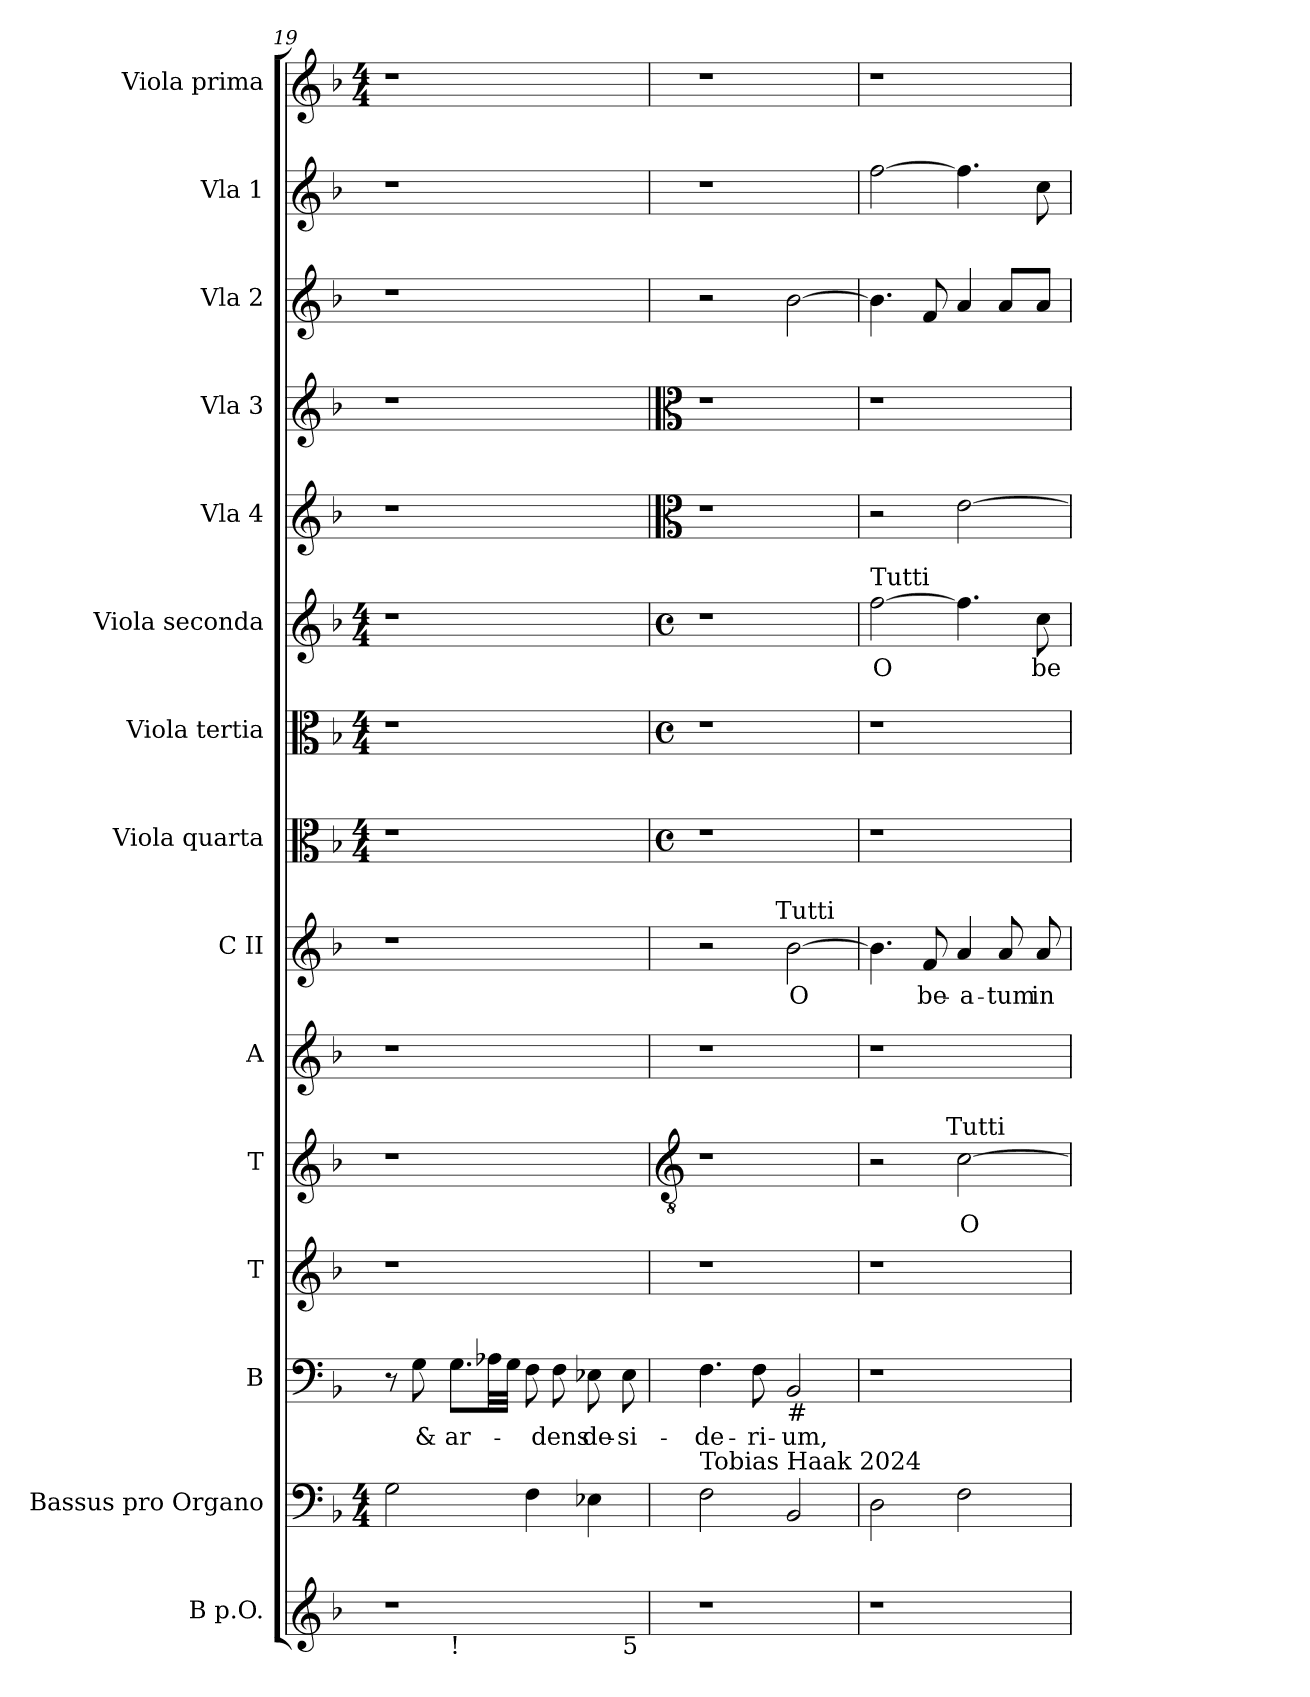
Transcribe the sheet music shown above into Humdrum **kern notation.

**kern	**kern	**kern	**text	**kern	**kern	**text	**kern	**kern	**text	**kern	**kern	**kern	**text	**kern	**kern	**kern	**kern	**kern
*part15	*part14	*part13	*part13	*part12	*part11	*part11	*part10	*part9	*part9	*part8	*part7	*part6	*part6	*part5	*part4	*part3	*part2	*part1
*staff15	*staff14	*staff13	*staff13	*staff12	*staff11	*staff11	*staff10	*staff9	*staff9	*staff8	*staff7	*staff6	*staff6	*staff5	*staff4	*staff3	*staff2	*staff1
*I"B p.O.	*I"Bassus pro Organo	*I"B	*	*I"T	*I"T	*	*I"A	*I"C II	*	*I"Viola quarta	*I"Viola tertia	*I"Viola seconda	*	*I"Vla 4	*I"Vla 3	*I"Vla 2	*I"Vla 1	*I"Viola prima
*I'B p.O.	*I'B p.O.	*I'B	*	*I'T	*I'T	*	*I'A	*I'C II	*	*I'Vla 4	*I'Vla 3	*I'Vla 2	*	*I'Vla 4	*I'Vla 3	*I'Vla 2	*I'Vla 1	*I'Vla 1
*clefG2	*clefF4	*clefF4	*	*clefG2	*clefG2	*	*clefG2	*clefG2	*	*clefC3	*clefC3	*clefG2	*	*clefG2	*clefG2	*clefG2	*clefG2	*clefG2
*k[b-]	*k[b-]	*k[b-]	*	*k[b-]	*k[b-]	*	*k[b-]	*k[b-]	*	*k[b-]	*k[b-]	*k[b-]	*	*k[b-]	*k[b-]	*k[b-]	*k[b-]	*k[b-]
*F:	*F:	*F:	*	*F:	*F:	*	*F:	*F:	*	*F:	*F:	*F:	*	*F:	*F:	*F:	*F:	*F:
*	*M4/4	*	*	*	*	*	*	*	*	*M4/4	*M4/4	*M4/4	*	*	*	*	*	*M4/4
=19	=19	=19	=19	=19	=19	=19	=19	=19	=19	=19	=19	=19	=19	=19	=19	=19	=19	=19
*^	*	*	*	*	*	*	*	*	*	*	*	*	*	*	*	*	*	*
*	*^	*	*	*	*	*	*	*	*	*	*	*	*	*	*	*	*	*	*
1r	4ryy	2..ryy	2G\	8r	.	1r	1r	.	1r	1r	.	1r	1r	1r	.	1r	1r	1r	1r	1r
!	!	!	!	!	!LO:LY:b	!	!	!	!	!	!	!	!	!	!	!	!	!	!	!
.	.	.	.	8G\	&	.	.	.	.	.	.	.	.	.	.	.	.	.	.	.
!	!LO:TX:b:t=!	!	!	!	!	!	!	!	!	!	!	!	!	!	!	!	!	!	!	!
!	!	!	!	!	!LO:LY:b	!	!	!	!	!	!	!	!	!	!	!	!	!	!	!
.	2.ryy	.	.	8.G\L	ar-	.	.	.	.	.	.	.	.	.	.	.	.	.	.	.
.	.	.	.	32A-X\LL	.	.	.	.	.	.	.	.	.	.	.	.	.	.	.	.
.	.	.	.	32G\JJJ	.	.	.	.	.	.	.	.	.	.	.	.	.	.	.	.
.	.	.	4F\	8F\	.	.	.	.	.	.	.	.	.	.	.	.	.	.	.	.
!	!	!	!	!	!LO:LY:b	!	!	!	!	!	!	!	!	!	!	!	!	!	!	!
.	.	.	.	8F\	-dens	.	.	.	.	.	.	.	.	.	.	.	.	.	.	.
!	!	!	!	!	!LO:LY:b	!	!	!	!	!	!	!	!	!	!	!	!	!	!	!
.	.	.	4E-X\	8E-X\	de-	.	.	.	.	.	.	.	.	.	.	.	.	.	.	.
!	!	!LO:TX:b:t=5	!	!	!	!	!	!	!	!	!	!	!	!	!	!	!	!	!	!
!	!	!	!	!	!LO:LY:b	!	!	!	!	!	!	!	!	!	!	!	!	!	!	!
.	.	8ryy	.	8E-\	-si-	.	.	.	.	.	.	.	.	.	.	.	.	.	.	.
*v	*v	*v	*	*	*	*	*	*	*	*	*	*	*	*	*	*	*	*	*	*
!!LO:PB:g=z
=20	=20	=20	=20	=20	=20	=20	=20	=20	=20	=20	=20	=20	=20	=20	=20	=20	=20	=20
*	*	*	*	*	*clefGv2	*	*	*	*	*	*	*	*	*clefC3	*clefC3	*	*	*
*	*	*	*	*	*	*	*	*	*	*M4/4	*M4/4	*M4/4	*	*	*	*	*	*
*	*	*	*	*	*	*	*	*	*	*met(c)	*met(c)	*met(c)	*	*	*	*	*	*
*^	*	*	*	*	*	*	*	*	*	*	*	*	*	*	*	*	*	*
*	*^	*	*	*	*	*	*	*	*	*	*	*	*	*	*	*	*	*	*
!	!	!	!LO:TX:a:t=Tobias Haak 2024	!	!	!	!	!	!	!	!	!	!	!	!	!	!	!	!	!
!	!	!	!	!	!LO:LY:b	!	!	!	!	!	!	!	!	!	!	!	!	!	!	!
*v	*v	*v	*	*	*	*	*	*	*	*^	*	*	*	*	*	*	*	*	*	*
1r	2F>\	4.F\	-de-	1r	1r	.	1r	2r	4...ryy	.	1r	1r	1r	.	1r	1r	2r	1r	1r
!	!	!	!LO:LY:b	!	!	!	!	!	!	!	!	!	!	!	!	!	!	!	!
.	.	8F\	-ri-	.	.	.	.	.	.	.	.	.	.	.	.	.	.	.	.
!	!	!	!	!	!	!	!	!	!LO:TX:a:t=Tutti	!	!	!	!	!	!	!	!	!	!
.	.	.	.	.	.	.	.	.	2ryy	.	.	.	.	.	.	.	.	.	.
!	!	!LO:TX:b:t=#	!	!	!	!	!	!	!	!	!	!	!	!	!	!	!	!	!
!	!	!	!LO:LY:b	!	!	!	!	!	!	!LO:LY:b	!	!	!	!	!	!	!	!	!
.	2BB-/	2BB-/	-um,	.	.	.	.	[>2b-\	.	O	.	.	.	.	.	.	[>2b-\	.	.
.	.	.	.	.	.	.	.	.	32ryy	.	.	.	.	.	.	.	.	.	.
=21	=21	=21	=21	=21	=21	=21	=21	=21	=21	=21	=21	=21	=21	=21	=21	=21	=21	=21	=21
!	!	!	!	!	!	!	!	!	!	!	!	!	!LO:TX:a:t=Tutti	!	!	!	!	!	!
!	!	!	!	!	!	!	!	!	!	!	!	!	!	!LO:LY:b	!	!	!	!	!
*	*	*	*	*	*^	*	*	*v	*v	*	*	*	*	*	*	*	*	*	*
1r	2D>\	1r	.	1r	2r	4...ryy	.	1r	4.b-\]	.	1r	1r	[>2ff\	O	2r	1r	4.b-\]	[>2ff\	1r
!	!	!	!	!	!	!	!	!	!	!LO:LY:b	!	!	!	!	!	!	!	!	!
.	.	.	.	.	.	.	.	.	8f/	be-	.	.	.	.	.	.	8f/	.	.
!	!	!	!	!	!	!LO:TX:a:t=Tutti	!	!	!	!	!	!	!	!	!	!	!	!	!
.	.	.	.	.	.	2ryy	.	.	.	.	.	.	.	.	.	.	.	.	.
!	!	!	!	!	!	!	!LO:LY:b	!	!	!LO:LY:b	!	!	!	!	!	!	!	!	!
.	2F\	.	.	.	[>2c\	.	O	.	4a/	-a-	.	.	4.ff\]	.	[>2e\	.	4a/	4.ff\]	.
!	!	!	!	!	!	!	!	!	!	!LO:LY:b	!	!	!	!	!	!	!	!	!
.	.	.	.	.	.	.	.	.	8a/	-tum	.	.	.	.	.	.	8a/L	.	.
!	!	!	!	!	!	!	!	!	!	!LO:LY:b	!	!	!	!LO:LY:b	!	!	!	!	!
.	.	.	.	.	.	.	.	.	8a/	in-	.	.	8cc\	be-	.	.	8a/J	8cc\	.
.	.	.	.	.	.	32ryy	.	.	.	.	.	.	.	.	.	.	.	.	.
*	*	*	*	*	*v	*v	*	*	*	*	*	*	*	*	*	*	*	*	*
=	=	=	=	=	=	=	=	=	=	=	=	=	=	=	=	=	=	=
*-	*-	*-	*-	*-	*-	*-	*-	*-	*-	*-	*-	*-	*-	*-	*-	*-	*-	*-
